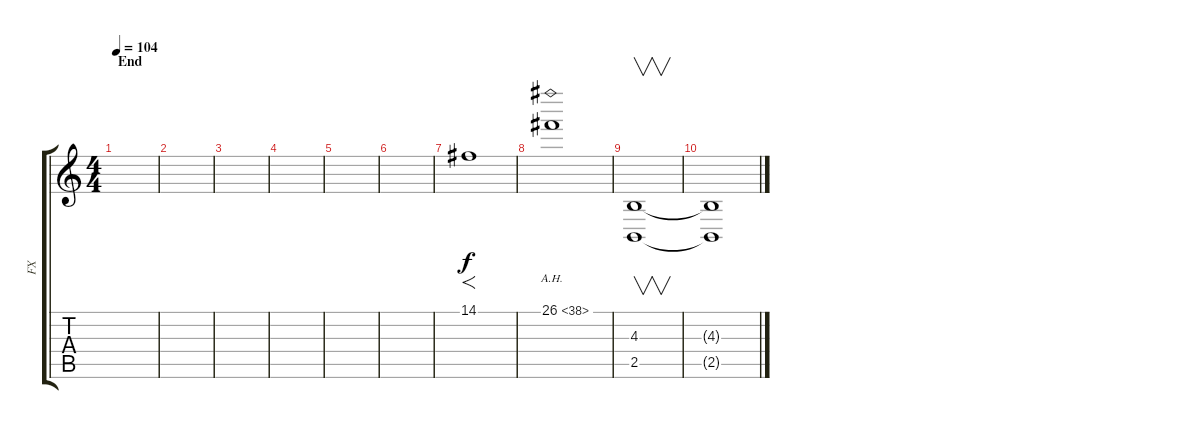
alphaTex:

\track ("FX" "FX") {instrument lead1square}
\staff {score tabs}
\tuning (E4 B3 G3 D3 A2 E2) {hide}
\ts (4 4)
\section ("" "End")
\tempo 104
\clef g2
\ks c
|
|
|
|
|
|
14.1.1{f} |
26.1{ah 12}.1 |
(4.3 2.5).1{v} |
(4.3{t} 2.5{t}).1
